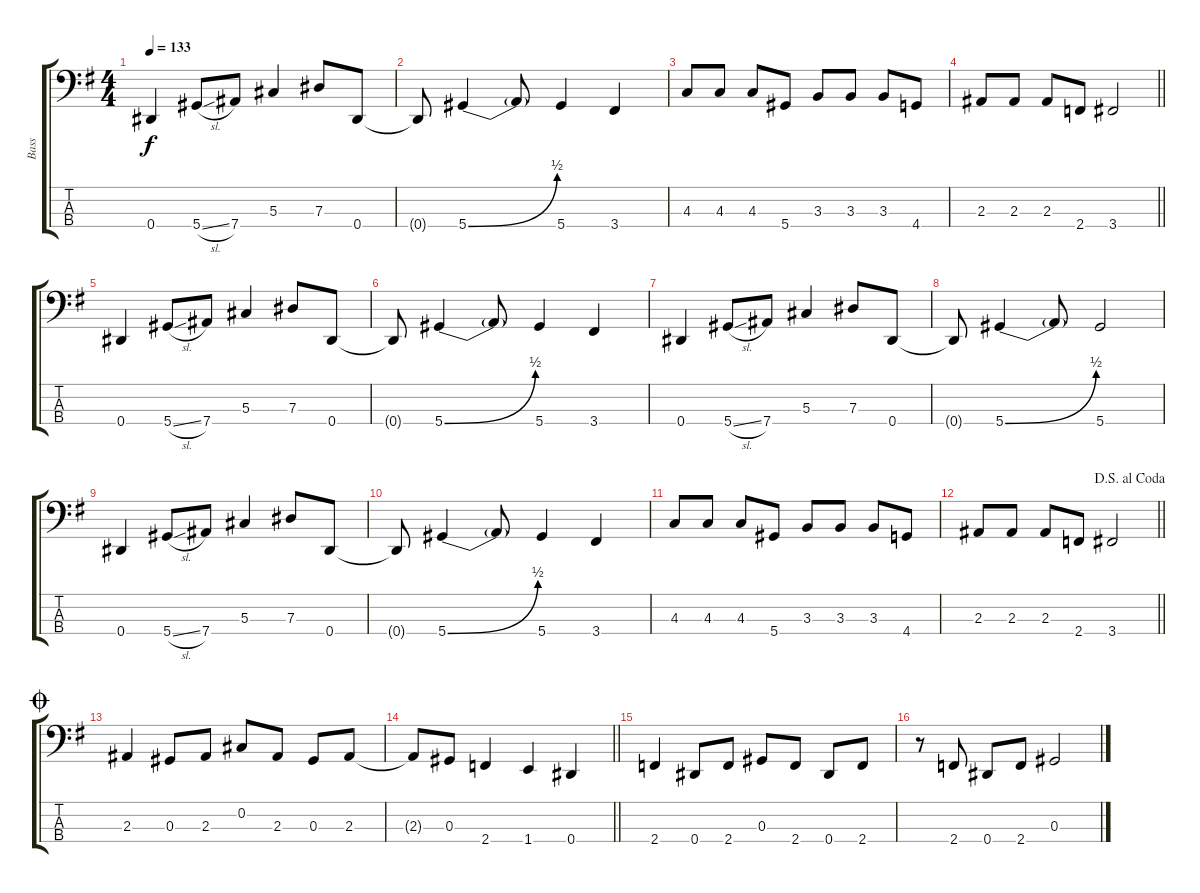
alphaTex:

\track ("Bass" "Bass") {instrument electricbasspick}
\staff {score tabs}
\tuning (Gb2 Db2 Ab1 Eb1) {hide}
\ts (4 4)
\tempo 133
\clef f4
\ks g
0.4.4{dy f} 5.4{sl}.8 7.4.8 5.3.4 7.3.8 0.4.8 |
0.4{t}.8 5.4{be (bend 0 0 60 2)}.4 5.4{t}.8 5.4.4 3.4.4 |
4.3.8 4.3.8 4.3.8 5.4.8 3.3.8 3.3.8 3.3.8 4.4.8 |
\barLineRight lightlight
2.3.8 2.3.8 2.3.8 2.4.8 3.4.2 |
\section ("" " ")
0.4.4 5.4{sl}.8 7.4.8 5.3.4 7.3.8 0.4.8 |
0.4{t}.8 5.4{be (bend 0 0 60 2)}.4 5.4{t}.8 5.4.4 3.4.4 |
0.4.4 5.4{sl}.8 7.4.8 5.3.4 7.3.8 0.4.8 |
0.4{t}.8 5.4{be (bend 0 0 60 2)}.4 5.4{t}.8 5.4.2 |
0.4.4 5.4{sl}.8 7.4.8 5.3.4 7.3.8 0.4.8 |
0.4{t}.8 5.4{be (bend 0 0 60 2)}.4 5.4{t}.8 5.4.4 3.4.4 |
4.3.8 4.3.8 4.3.8 5.4.8 3.3.8 3.3.8 3.3.8 4.4.8 |
\jump dalsegnoalcoda
\barLineRight lightlight
2.3.8 2.3.8 2.3.8 2.4.8 3.4.2 |
\jump coda
2.3.4 0.3.8 2.3.8 0.2.8 2.3.8 0.3.8 2.3.8 |
\barLineRight lightlight
2.3{t}.8 0.3.8 2.4.4 1.4.4 0.4.4 |
\section ("" " ")
2.4.4 0.4.8 2.4.8 0.3.8 2.4.8 0.4.8 2.4.8 |
r.8 2.4.8 0.4.8 2.4.8 0.3.2
